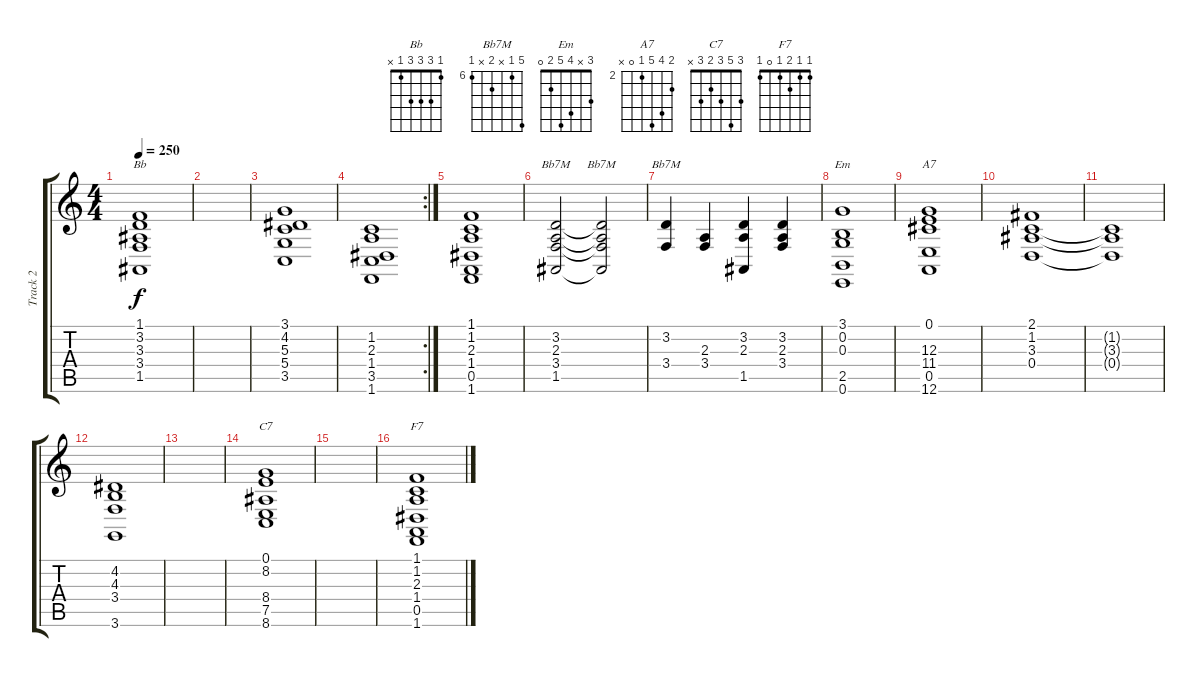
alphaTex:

\track ("Track 2" "Track 2") {instrument brightacousticpiano}
\staff {score tabs}
\tuning (E4 B3 G3 D3 A2 E2) {hide}
\chord ("Bb" 1 3 3 3 1 x)
\chord ("Bb7M" 1 3 2 3 1 x)
\chord ("Bb7M" 1 3 2 0 1 x)
\chord ("Bb7M" 10 6 x 7 x 6) {firstfret 6}
\chord ("Em" 3 x 4 5 2 0)
\chord ("A7" 3 5 6 2 0 x) {firstfret 2}
\chord ("C7" 3 5 3 2 3 x)
\chord ("F7" 1 1 2 1 0 1)
\ts (4 4)
\tempo 250
\clef g2
\ks c
(1.1 3.2 3.3 3.4 1.5).1{ch "Bb" dy f instrument brightacousticpiano} |
|
(3.1 4.2 5.3 5.4 3.5).1 |
\rc 2
(1.2 2.3 1.4 3.5 1.6).1 |
(1.1 1.2 2.3 1.4 0.5 1.6).1 |
(3.2 2.3 3.4 1.5).2{ch "Bb7M"} (3.2{t} 2.3{t} 3.4{t} 1.5{t}).2{ch "Bb7M"} |
(3.2 3.4).4{ch "Bb7M"} (2.3 3.4).4 (3.2 2.3 1.5).4 (3.2 2.3 3.4).4 |
(3.1 0.2 0.3 2.5 0.6).1{ch "Em"} |
(0.1 12.3 11.4 0.5 12.6).1{ch "A7"} |
(2.1 1.2 3.3 0.4).1 |
(1.2{t} 3.3{t} 0.4{t}).1 |
(4.2 4.3 3.4 3.6).1 |
|
(0.1 8.2 8.4 7.5 8.6).1{ch "C7"} |
|
(1.1 1.2 2.3 1.4 0.5 1.6).1{ch "F7"}
